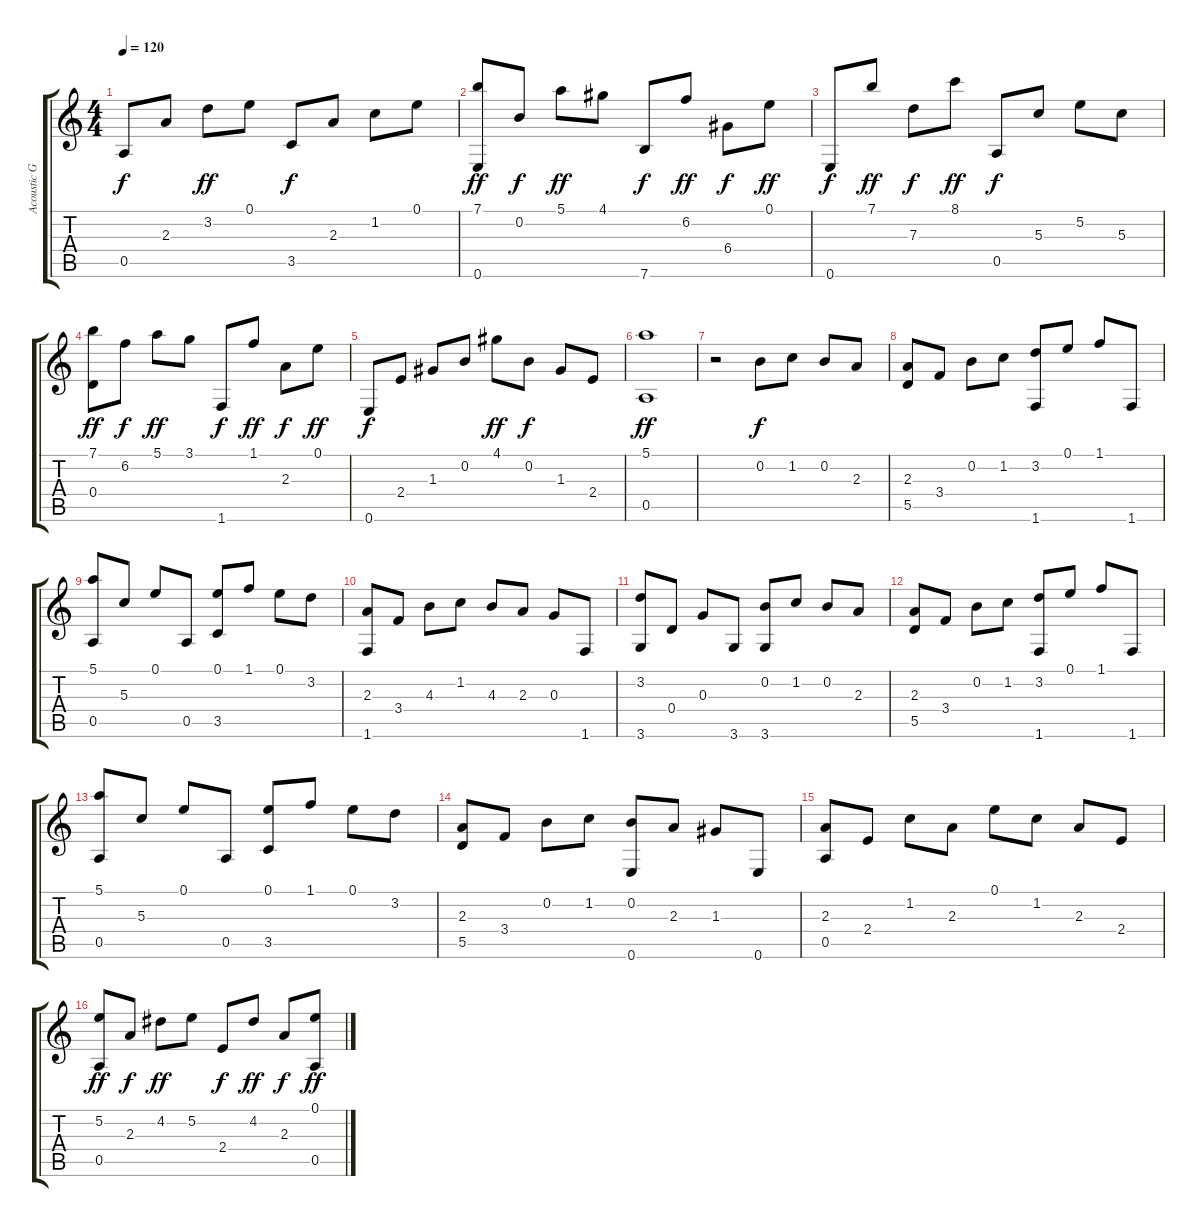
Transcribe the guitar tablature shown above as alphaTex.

\track ("Acoustic Guitar" "Acoustic G") {instrument acousticguitarnylon}
\staff {score tabs}
\tuning (E4 B3 G3 D3 A2 E2) {hide}
\ts (4 4)
\tempo 120
\clef g2
\ks c
0.5.8{dy f} 2.3.8 3.2.8{dy ff} 0.1.8 3.5.8{dy f} 2.3.8 1.2.8 0.1.8 |
(7.1 0.6).8{dy ff} 0.2.8{dy f} 5.1.8{dy ff} 4.1.8 7.6.8{dy f} 6.2.8{dy ff} 6.4.8{dy f} 0.1.8{dy ff} |
0.6.8{dy f} 7.1.8{dy ff} 7.3.8{dy f} 8.1.8{dy ff} 0.5.8{dy f} 5.3.8 5.2.8 5.3.8 |
(7.1 0.4).8{dy ff} 6.2.8{dy f} 5.1.8{dy ff} 3.1.8 1.6.8{dy f} 1.1.8{dy ff} 2.3.8{dy f} 0.1.8{dy ff} |
0.6.8{dy f} 2.4.8 1.3.8 0.2.8 4.1.8{dy ff} 0.2.8{dy f} 1.3.8 2.4.8 |
(5.1 0.5).1{dy ff} |
r.2 0.2.8{dy f} 1.2.8 0.2.8 2.3.8 |
(2.3 5.5).8 3.4.8 0.2.8 1.2.8 (3.2 1.6).8 0.1.8 1.1.8 1.6.8 |
(5.1 0.5).8 5.3.8 0.1.8 0.5.8 (0.1 3.5).8 1.1.8 0.1.8 3.2.8 |
(2.3 1.6).8 3.4.8 4.3.8 1.2.8 4.3.8 2.3.8 0.3.8 1.6.8 |
(3.2 3.6).8 0.4.8 0.3.8 3.6.8 (0.2 3.6).8 1.2.8 0.2.8 2.3.8 |
(2.3 5.5).8 3.4.8 0.2.8 1.2.8 (3.2 1.6).8 0.1.8 1.1.8 1.6.8 |
(5.1 0.5).8 5.3.8 0.1.8 0.5.8 (0.1 3.5).8 1.1.8 0.1.8 3.2.8 |
(2.3 5.5).8 3.4.8 0.2.8 1.2.8 (0.2 0.6).8 2.3.8 1.3.8 0.6.8 |
(2.3 0.5).8 2.4.8 1.2.8 2.3.8 0.1.8 1.2.8 2.3.8 2.4.8 |
(5.2 0.5).8{dy ff} 2.3.8{dy f} 4.2.8{dy ff} 5.2.8 2.4.8{dy f} 4.2.8{dy ff} 2.3.8{dy f} (0.1 0.5).8{dy ff}
